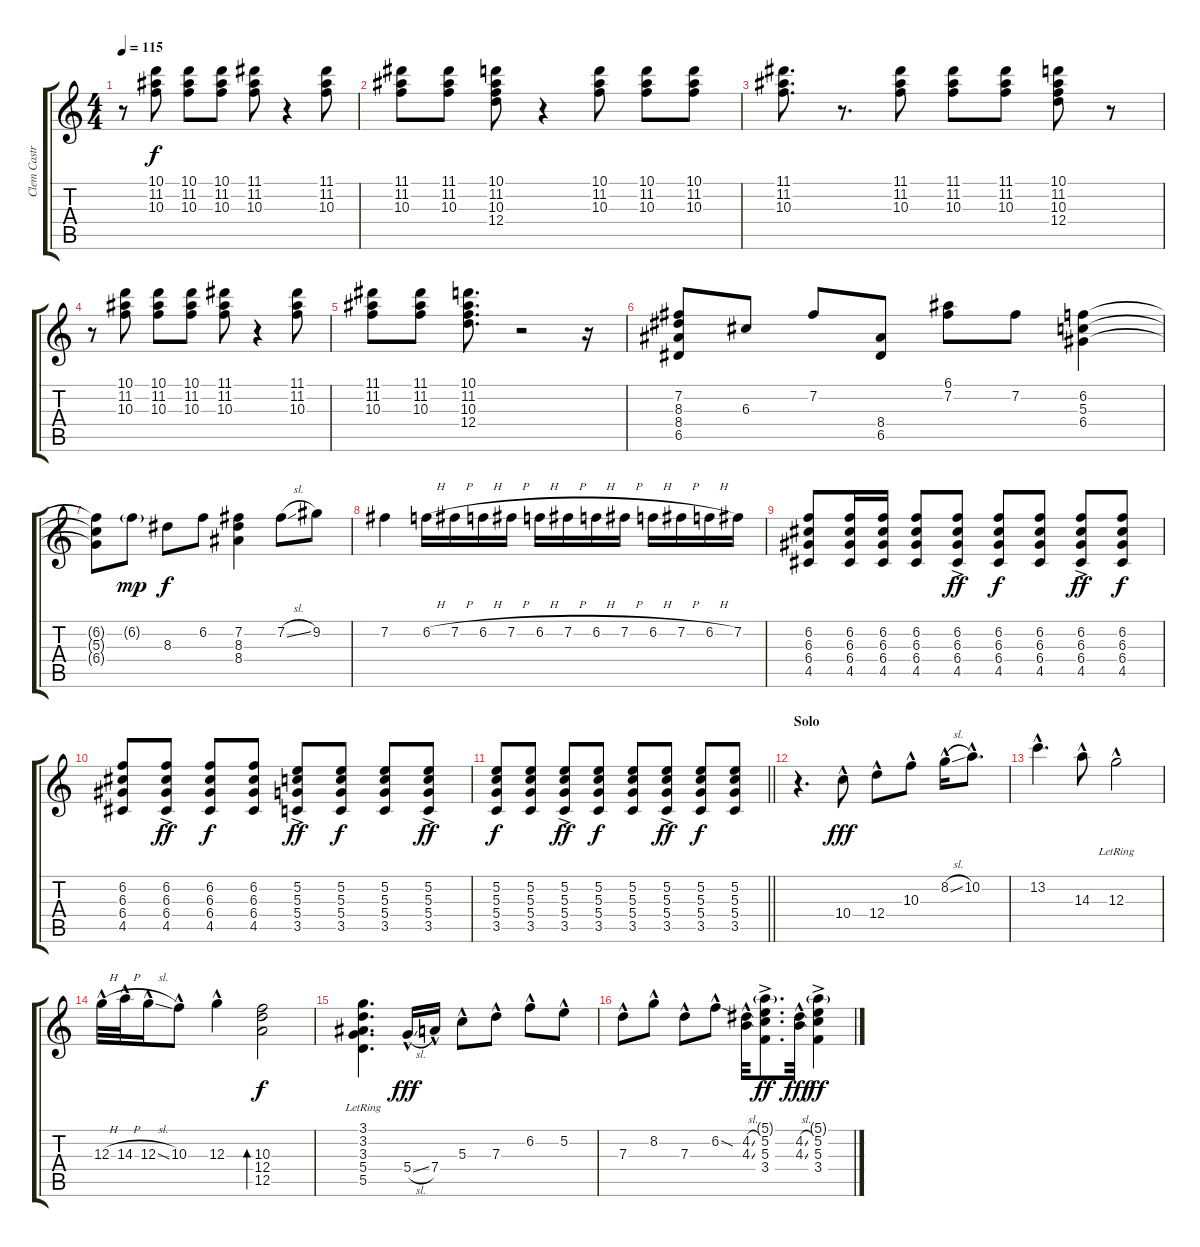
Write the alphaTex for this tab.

\track ("Clem Castro(Lead)" "Clem Castr") {instrument electricguitarclean}
\staff {score tabs}
\tuning (E4 B3 G3 D3 A2 E2) {hide}
\ts (4 4)
\tempo 115
\clef g2
\ks c
r.8{dy f} (10.1 11.2 10.3).8{volume 13 balance 5 instrument electricguitarclean} (10.1 11.2 10.3).8{volume 10 balance 5 instrument electricguitarclean} (10.1 11.2 10.3).8 (11.1 11.2 10.3).8{volume 12 balance 5 instrument electricguitarclean} r.4 (11.1 11.2 10.3).8 |
(11.1 11.2 10.3).8 (11.1 11.2 10.3).8 (10.1 11.2 10.3 12.4).8 r.4 (10.1 11.2 10.3).8 (10.1 11.2 10.3).8 (10.1 11.2 10.3).8 |
(11.1 11.2 10.3).8{d} r.8{d} (11.1 11.2 10.3).8 (11.1 11.2 10.3).8 (11.1 11.2 10.3).8 (10.1 11.2 10.3 12.4).8 r.8 |
r.8 (10.1 11.2 10.3).8{volume 13 balance 5 instrument electricguitarclean} (10.1 11.2 10.3).8{volume 10 balance 5 instrument electricguitarclean} (10.1 11.2 10.3).8 (11.1 11.2 10.3).8{volume 12 balance 5 instrument electricguitarclean} r.4 (11.1 11.2 10.3).8 |
(11.1 11.2 10.3).8 (11.1 11.2 10.3).8 (10.1 11.2 10.3 12.4).8{d} r.2 r.16 |
(7.2 8.3 8.4 6.5).8{volume 13 balance 8 instrument electricguitarjazz} 6.3.8 7.2.8 (8.4 6.5).8 (6.1 7.2).8 7.2.8 (6.2 5.3 6.4).4 |
(6.2{t} 5.3{t} 6.4{t}).8 6.2{g}.8{dy mp} 8.3.8{dy f} 6.2.8 (7.2 8.3 8.4).4 7.2{sl}.8 9.2.8 |
7.2.4 6.2{h}.16 7.2{h}.16 6.2{h}.16 7.2{h}.16 6.2{h}.16 7.2{h}.16 6.2{h}.16 7.2{h}.16 6.2{h}.16 7.2{h}.16 6.2{h}.16 7.2.16 |
(6.2 6.3 6.4 4.5).8{volume 13 balance 8 instrument electricguitarclean} (6.2 6.3 6.4 4.5).16 (6.2 6.3 6.4 4.5).16 (6.2 6.3 6.4 4.5).8 (6.2{ac} 6.3{ac} 6.4{ac} 4.5{ac}).8{dy ff} (6.2 6.3 6.4 4.5).8{dy f} (6.2 6.3 6.4 4.5).8 (6.2{ac} 6.3{ac} 6.4{ac} 4.5{ac}).8{dy ff} (6.2 6.3 6.4 4.5).8{dy f} |
(6.2 6.3 6.4 4.5).8 (6.2{ac} 6.3{ac} 6.4{ac} 4.5{ac}).8{dy ff} (6.2 6.3 6.4 4.5).8{dy f} (6.2 6.3 6.4 4.5).8 (5.2{ac} 5.3{ac} 5.4{ac} 3.5{ac}).8{dy ff} (5.2 5.3 5.4 3.5).8{dy f} (5.2 5.3 5.4 3.5).8 (5.2{ac} 5.3{ac} 5.4{ac} 3.5{ac}).8{dy ff} |
\barLineRight lightlight
(5.2 5.3 5.4 3.5).8{dy f} (5.2 5.3 5.4 3.5).8 (5.2{ac} 5.3{ac} 5.4{ac} 3.5{ac}).8{dy ff} (5.2 5.3 5.4 3.5).8{dy f} (5.2 5.3 5.4 3.5).8 (5.2{ac} 5.3{ac} 5.4{ac} 3.5{ac}).8{dy ff} (5.2 5.3 5.4 3.5).8{dy f} (5.2 5.3 5.4 3.5).8 |
\section ("" "Solo")
r.4{d} 10.4{hac}.8{dy fff volume 13 balance 8 instrument electricguitarclean} 12.4{hac}.8 10.3{hac}.8 8.2{sl hac}.16 10.2{hac}.8{d} |
13.2{hac}.4{d} 14.3{hac}.8 12.3{hac lr}.2 |
12.3{h hac}.32 14.3{h hac}.32 12.3{sl hac}.16 10.3{hac}.8 12.3{hac}.4 (10.3 12.4 12.5).2{bd 60 dy f} |
(3.1{lr} 3.2{lr} 3.3{lr} 5.4{lr} 5.5{lr}).4{d volume 12 balance 8 instrument electricguitarclean} 5.4{sl hac}.16{dy fff volume 14 balance 8 instrument electricguitarclean} 7.4{hac}.16 5.3{hac}.8 7.3{hac}.8 6.2{hac}.8 5.2{hac}.8 |
7.3{hac}.8 8.2{hac}.8 7.3{hac}.8 6.2{sod hac}.8 (4.2{sl hac} 4.3{sl hac}).32 (5.1{g} 5.2 5.3{ac} 3.4).8{d dy ff} (4.2{sl hac} 4.3{sl hac}).32{dy fff} (5.1{g} 5.2 5.3{ac} 3.4).4{dy ff}
